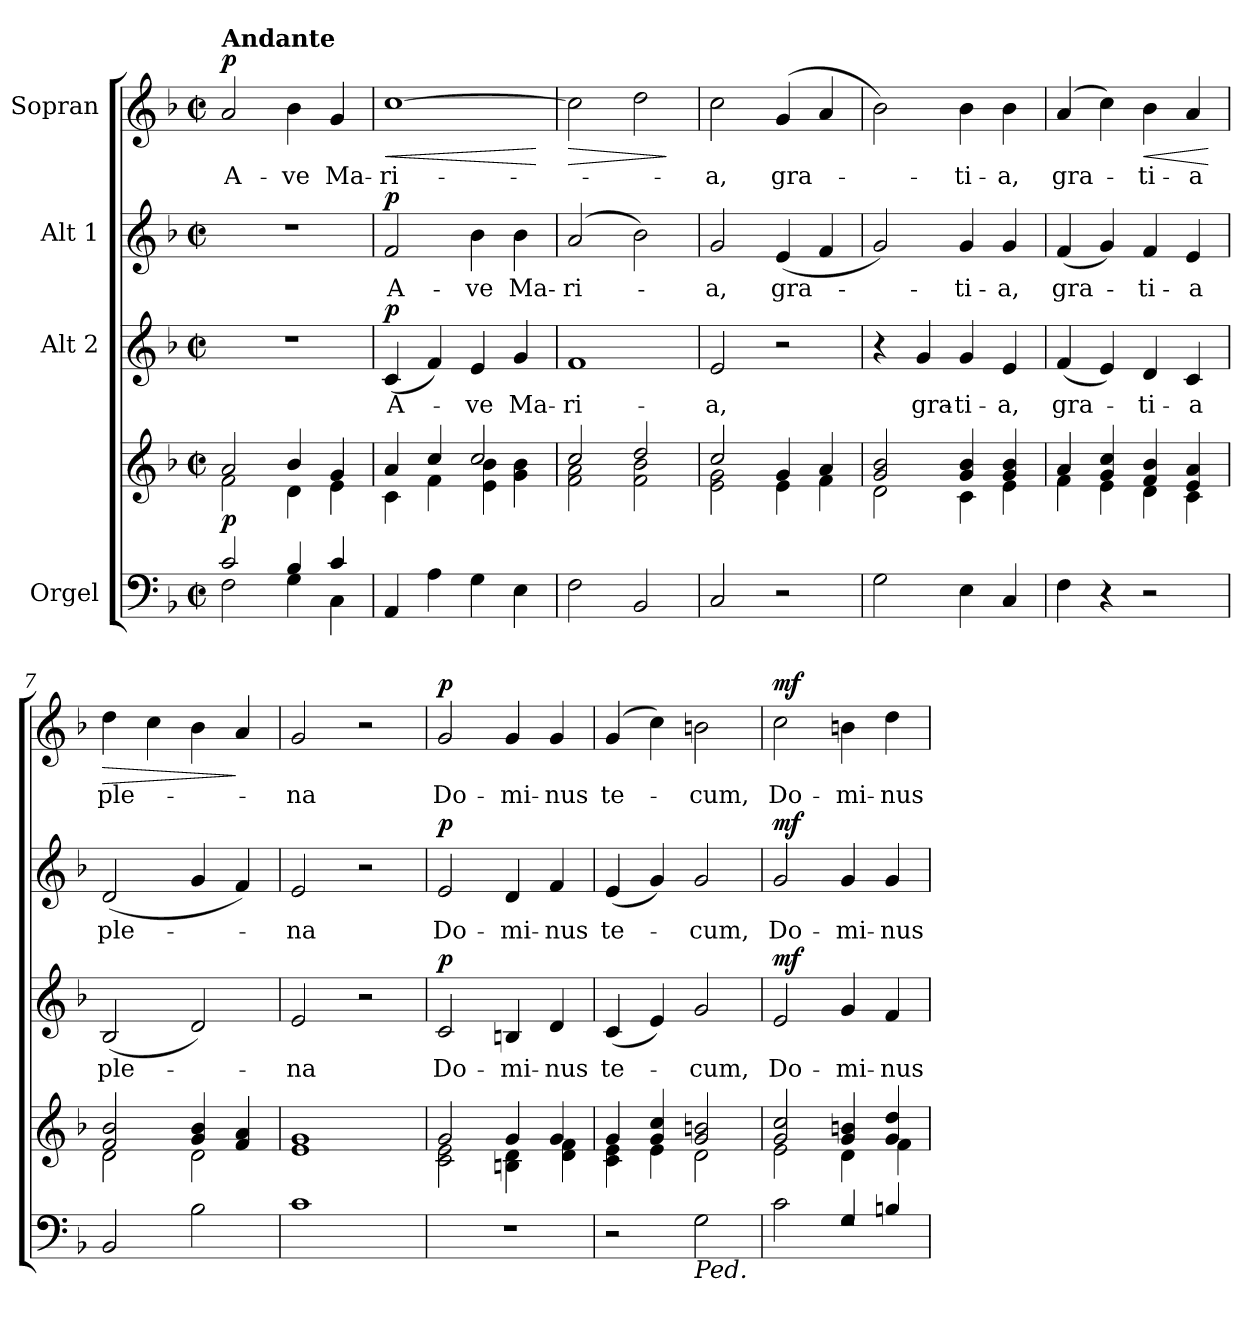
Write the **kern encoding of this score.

**kern	**kern	**dynam	**kern	**text	**dynam	**kern	**text	**dynam	**kern	**text	**dynam
*part4	*part4	*part4	*part3	*part3	*part3	*part2	*part2	*part2	*part1	*part1	*part1
*staff5	*staff4	*staff4/5	*staff3	*staff3	*staff3	*staff2	*staff2	*staff2	*staff1	*staff1	*staff1
*I"Orgel	*	*	*I"Alt 2	*	*	*I"Alt 1	*	*	*I"Sopran	*	*
*clefF4	*clefG2	*	*clefG2	*	*	*clefG2	*	*	*clefG2	*	*
*k[b-]	*k[b-]	*	*k[b-]	*	*	*k[b-]	*	*	*k[b-]	*	*
*M2/2	*M2/2	*	*M2/2	*	*	*M2/2	*	*	*M2/2	*	*
*met(c|)	*met(c|)	*	*met(c|)	*	*	*met(c|)	*	*	*met(c|)	*	*
=1	=1	=1	=1	=1	=1	=1	=1	=1	=1	=1	=1
*^	*^	*	*	*	*	*	*	*	*	*	*
!	!	!	!	!	!	!	!	!	!	!	!LO:TX:a:B:t=Andante	!	!
!	!	!	!	!LO:DY:a=2	!	!	!	!	!	!	!	!LO:LY:b	!LO:DY:a
2c/	2F\	2a/	2f\	p	1r	.	.	1r	.	.	2a/	A-	p
!	!	!	!	!	!	!	!	!	!	!	!	!LO:LY:b	!
4B-/	4G\	4b-/	4d\	.	.	.	.	.	.	.	4b-\	-ve	.
!	!	!	!	!	!	!	!	!	!	!	!	!LO:LY:b	!
4c/	4C\	4g/	4e\	.	.	.	.	.	.	.	4g/	Ma-	.
=2	=2	=2	=2	=2	=2	=2	=2	=2	=2	=2	=2	=2	=2
!	!	!	!	!	!	!LO:LY:b	!LO:DY:a	!	!LO:LY:b	!LO:DY:a	!	!LO:LY:b	!LO:HP:b
*v	*v	*	*	*	*	*	*	*	*	*	*	*	*
4AA/	4a/	4c\	.	(4c/	A-	p	2f/	A-	p	[1cc	-ri-	<
4A\	4cc/	4f\	.	4f/)	.	.	.	.	.	.	.	.
!	!	!	!	!	!LO:LY:b	!	!	!LO:LY:b	!	!	!	!
4G\	2cc/	4e\ 4b-\	.	4e/	-ve	.	4b-\	-ve	.	.	.	.
!	!	!	!	!	!LO:LY:b	!	!	!LO:LY:b	!	!	!	!
4E\	.	4g\ 4b-\	.	4g/	Ma-	.	4b-\	Ma-	.	.	.	.
*	*v	*v	*	*	*	*	*	*	*	*	*	*
.	.	.	.	.	.	.	.	.	.	.	[
=3	=3	=3	=3	=3	=3	=3	=3	=3	=3	=3	=3
*	*^	*	*	*	*	*	*	*	*	*	*
!	!	!	!	!	!LO:LY:b	!	!	!LO:LY:b	!	!	!	!LO:HP:b
2F\	2cc/	2f\ 2a\	.	1f	-ri-	.	(2a/	-ri-	.	2cc\]	.	>
2BB-/	2dd/	2f\ 2b-\	.	.	.	.	2b-\)	.	.	2dd\	.	.
*	*v	*v	*	*	*	*	*	*	*	*	*	*
.	.	.	.	.	.	.	.	.	.	.	]
=4	=4	=4	=4	=4	=4	=4	=4	=4	=4	=4	=4
*	*^	*	*	*	*	*	*	*	*	*	*
!	!	!	!	!	!LO:LY:b	!	!	!LO:LY:b	!	!	!LO:LY:b	!
2C/	2cc/	2e\ 2g\	.	2e/	-a,	.	2g/	-a,	.	2cc\	-a,	.
!	!	!	!	!	!	!	!	!LO:LY:b	!	!	!LO:LY:b	!
2r	4g/	4e\	.	2r	.	.	(4e/	gra-	.	(4g/	gra-	.
.	4a/	4f\	.	.	.	.	4f/	.	.	4a/	.	.
=5	=5	=5	=5	=5	=5	=5	=5	=5	=5	=5	=5	=5
2G\	2g/ 2b-/	2d\	.	4r	.	.	2g/)	.	.	2b-\)	.	.
!	!	!	!	!	!LO:LY:b	!	!	!	!	!	!	!
.	.	.	.	4g/	gra-	.	.	.	.	.	.	.
!	!	!	!	!	!LO:LY:b	!	!	!LO:LY:b	!	!	!LO:LY:b	!
4E\	4g/ 4b-/	4c\	.	4g/	-ti-	.	4g/	-ti-	.	4b-\	-ti-	.
!	!	!	!	!	!LO:LY:b	!	!	!LO:LY:b	!	!	!LO:LY:b	!
4C/	4g/ 4b-/	4e\	.	4e/	-a,	.	4g/	-a,	.	4b-\	-a,	.
=6	=6	=6	=6	=6	=6	=6	=6	=6	=6	=6	=6	=6
!	!	!	!	!	!LO:LY:b	!	!	!LO:LY:b	!	!	!LO:LY:b	!
4F\	4a/	4f\	.	(4f/	gra-	.	(4f/	gra-	.	(4a/	gra-	.
4r	4g/ 4cc/	4e\	.	4e/)	.	.	4g/)	.	.	4cc\)	.	.
!	!	!	!	!	!LO:LY:b	!	!	!LO:LY:b	!	!	!LO:LY:b	!LO:HP:b
2r	4f/ 4b-/	4d\	.	4d/	-ti-	.	4f/	-ti-	.	4b-\	-ti-	<
!	!	!	!	!	!LO:LY:b	!	!	!LO:LY:b	!	!	!LO:LY:b	!
.	4e/ 4a/	4c\	.	4c/	-a	.	4e/	-a	.	4a/	-a	.
*	*v	*v	*	*	*	*	*	*	*	*	*	*
.	.	.	.	.	.	.	.	.	.	.	[
!!LO:LB:g=z
=7	=7	=7	=7	=7	=7	=7	=7	=7	=7	=7	=7
*	*^	*	*	*	*	*	*	*	*	*	*
!	!	!	!	!	!LO:LY:b	!	!	!LO:LY:b	!	!	!LO:LY:b	!LO:HP:b
2BB-/	2f/ 2b-/	2d\	.	(2B-/	ple-	.	(2d/	ple-	.	4dd\	ple-	>
.	.	.	.	.	.	.	.	.	.	4cc\	.	.
2B-\	4g/ 4b-/	2d\	.	2d/)	.	.	4g/	.	.	4b-\	.	.
.	4f/ 4a/	.	.	.	.	.	4f/)	.	.	4a/	.	]
*	*v	*v	*	*	*	*	*	*	*	*	*	*
=8	=8	=8	=8	=8	=8	=8	=8	=8	=8	=8	=8
!	!	!	!	!LO:LY:b	!	!	!LO:LY:b	!	!	!LO:LY:b	!
1c	1e 1g	.	2e/	-na	.	2e/	-na	.	2g/	-na	.
.	.	.	2r	.	.	2r	.	.	2r	.	.
=9	=9	=9	=9	=9	=9	=9	=9	=9	=9	=9	=9
*	*^	*	*	*	*	*	*	*	*	*	*
!	!	!	!	!	!LO:LY:b	!LO:DY:a	!	!LO:LY:b	!LO:DY:a	!	!LO:LY:b	!LO:DY:a
1r	2g/	2c\ 2e\	.	2c/	Do-	p	2e/	Do-	p	2g/	Do-	p
!	!	!	!	!	!LO:LY:b	!	!	!LO:LY:b	!	!	!LO:LY:b	!
.	4g/	4Bn\ 4d\	.	4Bn/	-mi-	.	4d/	-mi-	.	4g/	-mi-	.
!	!	!	!	!	!LO:LY:b	!	!	!LO:LY:b	!	!	!LO:LY:b	!
.	4g/	4d\ 4f\	.	4d/	-nus	.	4f/	-nus	.	4g/	-nus	.
=10	=10	=10	=10	=10	=10	=10	=10	=10	=10	=10	=10	=10
!	!	!	!	!	!LO:LY:b	!	!	!LO:LY:b	!	!	!LO:LY:b	!
2r	4g/	4c\ 4e\	.	(4c/	te-	.	(4e/	te-	.	(4g/	te-	.
.	4g/ 4cc/	4e\	.	4e/)	.	.	4g/)	.	.	4cc\)	.	.
!LO:TX:b:i:t=Ped.	!	!	!	!	!	!	!	!	!	!	!	!
!	!	!	!	!	!LO:LY:b	!	!	!LO:LY:b	!	!	!LO:LY:b	!
2G\	2g/ 2bn/	2d\	.	2g/	-cum,	.	2g/	-cum,	.	2bn\	-cum,	.
=11	=11	=11	=11	=11	=11	=11	=11	=11	=11	=11	=11	=11
*^	*	*	*	*	*	*	*	*	*	*	*	*
!	!	!	!	!	!	!LO:LY:b	!LO:DY:a	!	!LO:LY:b	!LO:DY:a	!	!LO:LY:b	!LO:DY:a
2rAyy	2c\	2g/ 2cc/	2e\	.	2e/	Do-	mf	2g/	Do-	mf	2cc\	Do-	mf
!	!	!	!	!	!	!LO:LY:b	!	!	!LO:LY:b	!	!	!LO:LY:b	!
4G/	2rF	4g/ 4bn/	4d\	.	4g/	-mi-	.	4g/	-mi-	.	4bn\	-mi-	.
!	!	!	!	!	!	!LO:LY:b	!	!	!LO:LY:b	!	!	!LO:LY:b	!
4Bn/	.	4g/ 4dd/	4f\	.	4f/	-nus	.	4g/	-nus	.	4dd\	-nus	.
*v	*v	*	*	*	*	*	*	*	*	*	*	*	*
*	*v	*v	*	*	*	*	*	*	*	*	*	*
=	=	=	=	=	=	=	=	=	=	=	=
*-	*-	*-	*-	*-	*-	*-	*-	*-	*-	*-	*-
